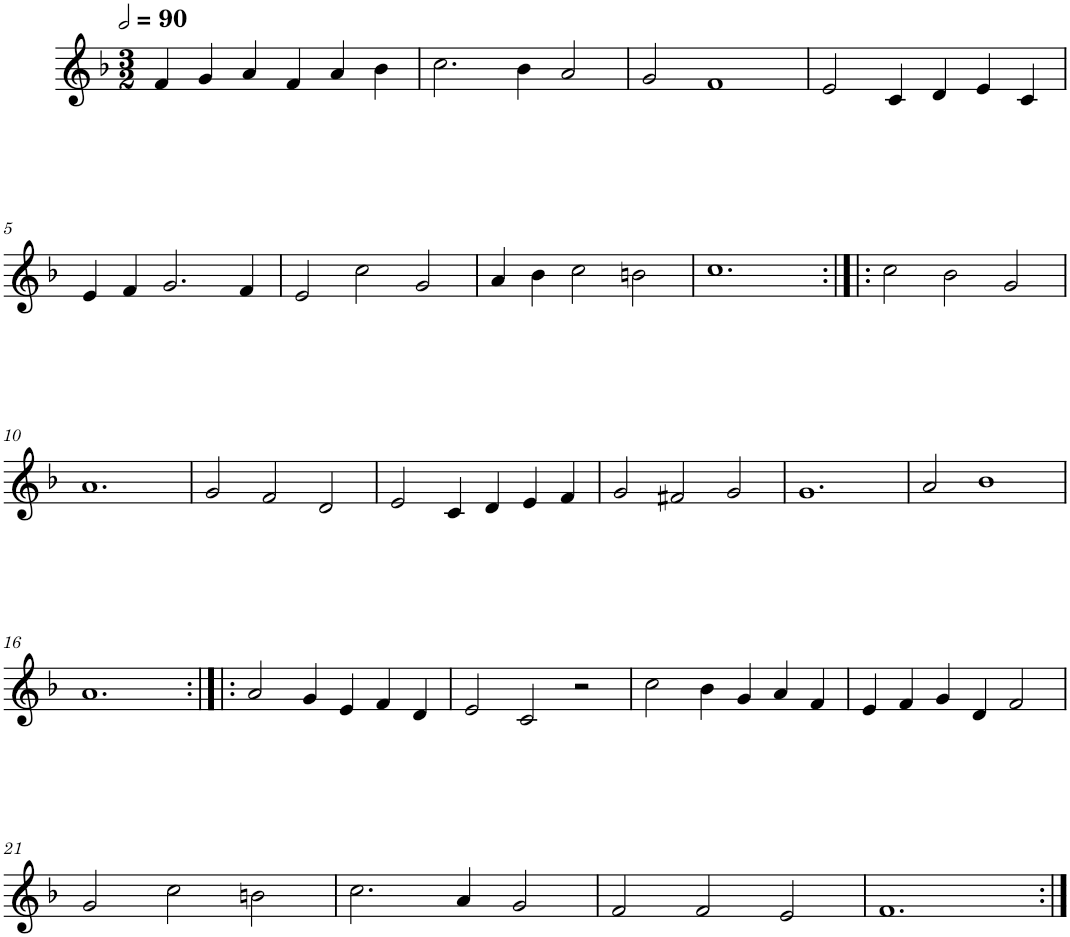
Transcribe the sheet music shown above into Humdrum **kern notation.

**kern
*part1
*staff1
*I"Six parties
*clefG2
*k[b-]
*M3/2
*MM180
=1
4f/
4g/
4a/
4f/
4a/
4b-\
=2
2.cc\
4b-\
2a/
=3
2g/
1f
=4
2e/
4c/
4d/
4e/
4c/
!!LO:LB:g=z
=5
4e/
4f/
2.g/
4f/
=6
2e/
2cc\
2g/
=7
4a/
4b-\
2cc\
2bn\
=8
1.cc
=9:|!|:
2cc\
2b-\
2g/
!!LO:LB:g=z
=10
1.a
=11
2g/
2f/
2d/
=12
2e/
4c/
4d/
4e/
4f/
=13
2g/
2f#X/
2g/
=14
1.g
=15
2a/
1b-
!!LO:LB:g=z
=16
1.a
=17:|!|:
2a/
4g/
4e/
4f/
4d/
=18
2e/
2c/
2r
=19
2cc\
4b-\
4g/
4a/
4f/
=20
4e/
4f/
4g/
4d/
2f/
!!LO:LB:g=z
=21
2g/
2cc\
2bn\
=22
2.cc\
4a/
2g/
=23
2f/
2f/
2e/
=24
1.f
=:|!
*-
